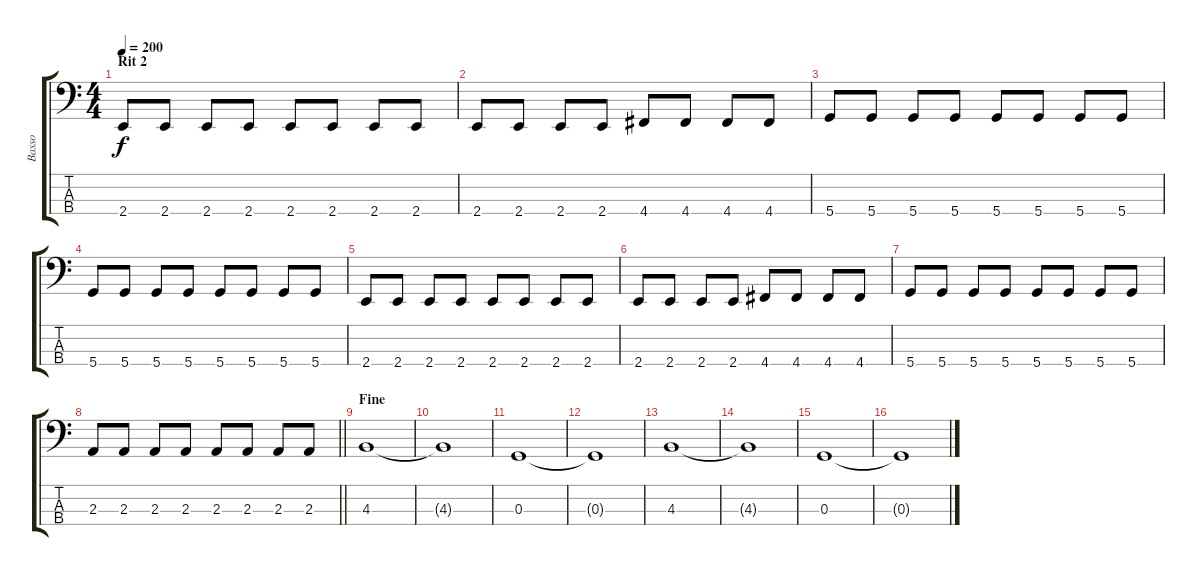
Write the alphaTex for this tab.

\track ("Basso" "Basso") {instrument electricbassfinger}
\staff {score tabs}
\tuning (F2 C2 G1 D1) {hide}
\ts (4 4)
\section ("" "Rit 2")
\tempo 200
\clef f4
\ks c
2.4.8{dy f} 2.4.8 2.4.8 2.4.8 2.4.8 2.4.8 2.4.8 2.4.8 |
2.4.8 2.4.8 2.4.8 2.4.8 4.4.8 4.4.8 4.4.8 4.4.8 |
5.4.8 5.4.8 5.4.8 5.4.8 5.4.8 5.4.8 5.4.8 5.4.8 |
5.4.8 5.4.8 5.4.8 5.4.8 5.4.8 5.4.8 5.4.8 5.4.8 |
2.4.8 2.4.8 2.4.8 2.4.8 2.4.8 2.4.8 2.4.8 2.4.8 |
2.4.8 2.4.8 2.4.8 2.4.8 4.4.8 4.4.8 4.4.8 4.4.8 |
5.4.8 5.4.8 5.4.8 5.4.8 5.4.8 5.4.8 5.4.8 5.4.8 |
\barLineRight lightlight
2.3.8 2.3.8 2.3.8 2.3.8 2.3.8 2.3.8 2.3.8 2.3.8 |
\section ("" "Fine")
4.3.1 |
4.3{t}.1 |
0.3.1 |
0.3{t}.1 |
4.3.1 |
4.3{t}.1 |
0.3.1 |
0.3{t}.1
